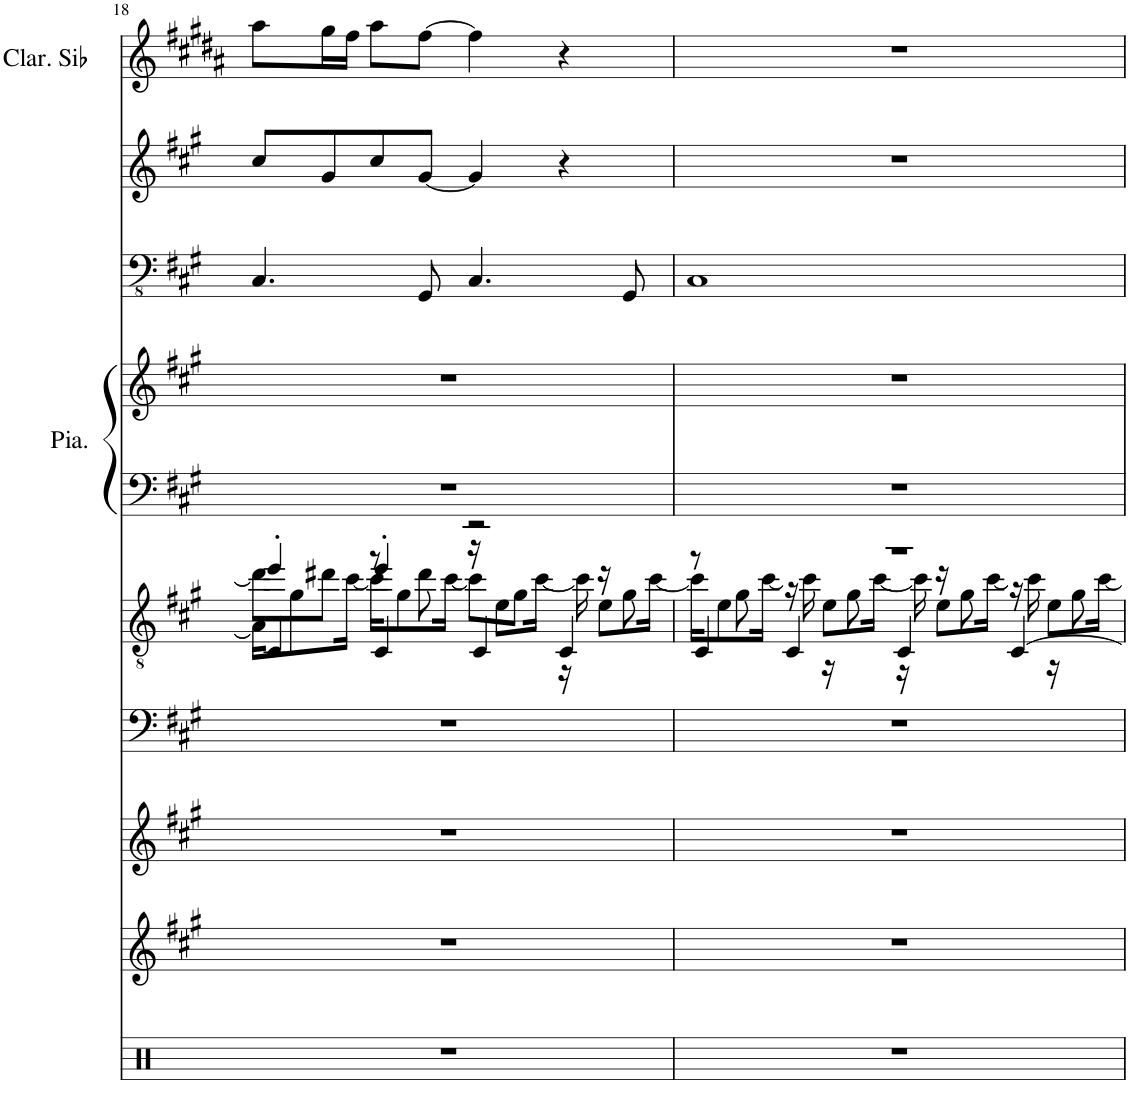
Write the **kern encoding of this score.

**kern	**kern	**kern	**kern	**kern	**kern	**kern	**kern	**kern	**kern
*part9	*part8	*part7	*part6	*part5	*part4	*part4	*part3	*part2	*part1
*staff10	*staff9	*staff8	*staff7	*staff6	*staff5	*staff4	*staff3	*staff2	*staff1
*I"Drums	*I"Brass	*I"Harp	*I"Strings	*I"Guitar	*I"Piano	*	*I"フレットレスエレキベース	*I"Voice	*I"Clarinette en Sib
*	*	*I'Hp	*I'Str	*	*I'Pia.	*	*	*	*I'Clar. Sib
!!LO:PB:g=z
*clefX	*clefG2	*clefG2	*clefF4	*clefGv2	*clefF4	*clefG2	*clefFv4	*clefG2	*clefG2
*	*	*	*	*	*	*	*	*	*Trd1c2
*k[f#c#g#]	*k[f#c#g#]	*k[f#c#g#]	*k[f#c#g#]	*k[f#c#g#]	*k[f#c#g#]	*k[f#c#g#]	*k[f#c#g#]	*k[f#c#g#]	*k[f#c#g#d#a#]
*M4/4	*M4/4	*M4/4	*M4/4	*M4/4	*M4/4	*M4/4	*M4/4	*M4/4	*M4/4
=18	=18	=18	=18	=18	=18	=18	=18	=18	=18
*	*	*	*	*^	*	*	*	*	*
*	*	*	*	*	*^	*	*	*	*	*
*	*	*	*	*	*	*^	*	*	*	*	*
1r	1r	1r	1r	4ee'/	8dd\L]	4C#/	16A\KL]	1r	1r	4.CC#/	8cc#/L	8aa#\L
.	.	.	.	.	.	.	8g#\	.	.	.	.	.
.	.	.	.	.	8dd#X\J	.	.	.	.	.	8g#/	16gg#\L
.	.	.	.	.	.	.	[16cc#\Jk	.	.	.	.	16ff#\JJ
.	.	.	.	4ee'/	8r	4C#/	16cc#\KL]	.	.	.	8cc#/	8aa#\L
.	.	.	.	.	.	.	8g#\	.	.	.	.	.
.	.	.	.	.	8dd#\	.	.	.	.	8GGG#/	[8g#/J	[8ff#\J
.	.	.	.	.	.	.	[16cc#\Jk	.	.	.	.	.
.	.	.	.	2r	16r	4C#/	8cc#\L]	.	.	4.CC#/	4g#/]	4ff#\]
.	.	.	.	.	8e\L	.	.	.	.	.	.	.
.	.	.	.	.	.	.	8g#\J	.	.	.	.	.
.	.	.	.	.	[16cc#\Jk	.	.	.	.	.	.	.
.	.	.	.	.	16cc#\]	4C#/	16r	.	.	.	4r	4r
.	.	.	.	.	16r	.	8e\L	.	.	.	.	.
.	.	.	.	.	8g#\	.	.	.	.	8GGG#/	.	.
.	.	.	.	.	.	.	[16cc#\Jk	.	.	.	.	.
=19	=19	=19	=19	=19	=19	=19	=19	=19	=19	=19	=19	=19
1r	1r	1r	1r	1r	8r	4C#/	16cc#\KL]	1r	1r	1CC#	1r	1r
.	.	.	.	.	.	.	8e\	.	.	.	.	.
.	.	.	.	.	8g#\	.	.	.	.	.	.	.
.	.	.	.	.	.	.	[16cc#\Jk	.	.	.	.	.
.	.	.	.	.	16r	4C#/	16cc#\]	.	.	.	.	.
.	.	.	.	.	8e\L	.	16r	.	.	.	.	.
.	.	.	.	.	.	.	8g#\	.	.	.	.	.
.	.	.	.	.	[16cc#\Jk	.	.	.	.	.	.	.
.	.	.	.	.	16cc#\]	4C#/	16r	.	.	.	.	.
.	.	.	.	.	16r	.	8e\L	.	.	.	.	.
.	.	.	.	.	8g#\	.	.	.	.	.	.	.
.	.	.	.	.	.	.	[16cc#\Jk	.	.	.	.	.
.	.	.	.	.	16r	[4C#/	16cc#\]	.	.	.	.	.
.	.	.	.	.	8e\L	.	16r	.	.	.	.	.
.	.	.	.	.	.	.	8g#\	.	.	.	.	.
.	.	.	.	.	[16cc#\Jk	.	.	.	.	.	.	.
*	*	*	*	*v	*v	*v	*v	*	*	*	*	*
=	=	=	=	=	=	=	=	=	=
*-	*-	*-	*-	*-	*-	*-	*-	*-	*-
